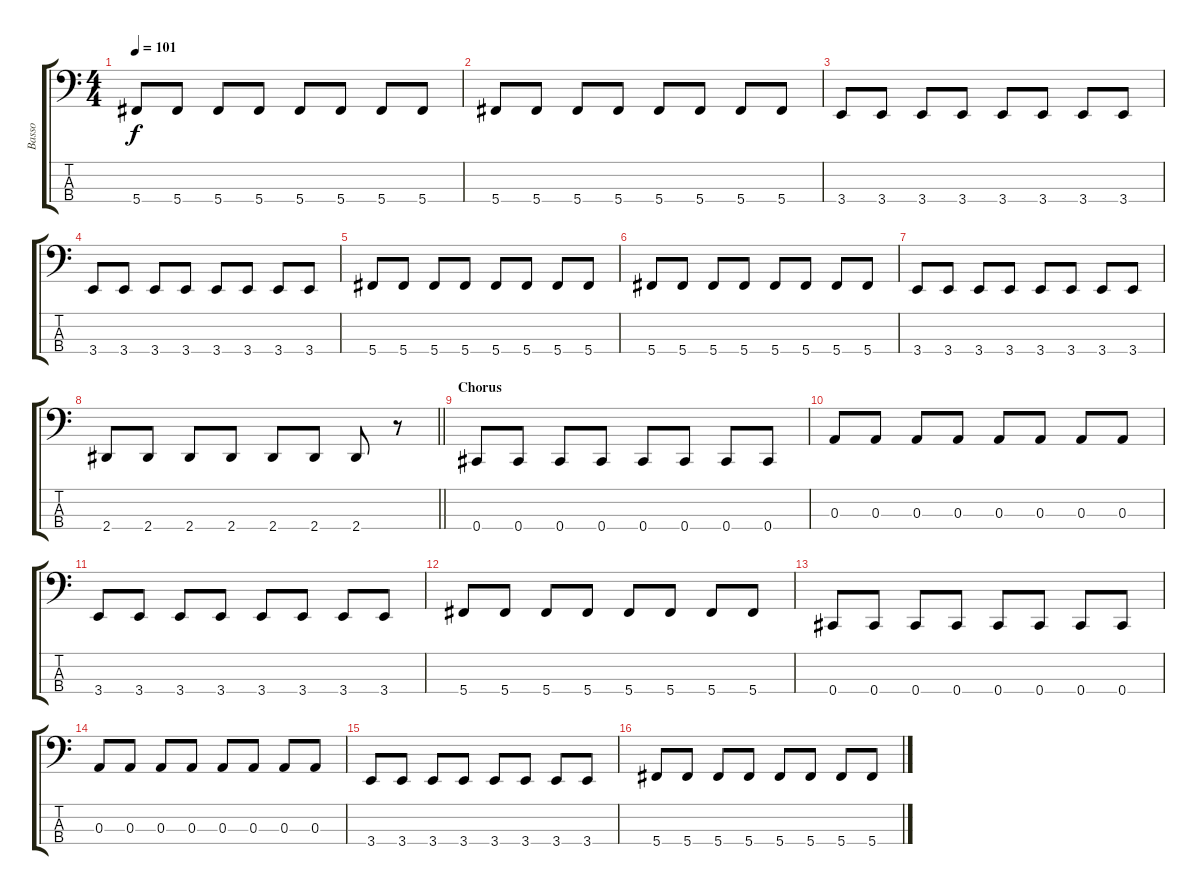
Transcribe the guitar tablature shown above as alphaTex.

\track ("Basso" "Basso") {instrument electricbassfinger}
\staff {score tabs}
\tuning (G2 D2 A1 Db1) {hide}
\ts (4 4)
\tempo 101
\clef f4
\ks c
5.4.8{dy f} 5.4.8 5.4.8 5.4.8 5.4.8 5.4.8 5.4.8 5.4.8 |
5.4.8 5.4.8 5.4.8 5.4.8 5.4.8 5.4.8 5.4.8 5.4.8 |
3.4.8 3.4.8 3.4.8 3.4.8 3.4.8 3.4.8 3.4.8 3.4.8 |
3.4.8 3.4.8 3.4.8 3.4.8 3.4.8 3.4.8 3.4.8 3.4.8 |
5.4.8 5.4.8 5.4.8 5.4.8 5.4.8 5.4.8 5.4.8 5.4.8 |
5.4.8 5.4.8 5.4.8 5.4.8 5.4.8 5.4.8 5.4.8 5.4.8 |
3.4.8 3.4.8 3.4.8 3.4.8 3.4.8 3.4.8 3.4.8 3.4.8 |
\barLineRight lightlight
2.4.8 2.4.8 2.4.8 2.4.8 2.4.8 2.4.8 2.4.8 r.8 |
\section ("" "Chorus")
0.4.8 0.4.8 0.4.8 0.4.8 0.4.8 0.4.8 0.4.8 0.4.8 |
0.3.8 0.3.8 0.3.8 0.3.8 0.3.8 0.3.8 0.3.8 0.3.8 |
3.4.8 3.4.8 3.4.8 3.4.8 3.4.8 3.4.8 3.4.8 3.4.8 |
5.4.8 5.4.8 5.4.8 5.4.8 5.4.8 5.4.8 5.4.8 5.4.8 |
0.4.8 0.4.8 0.4.8 0.4.8 0.4.8 0.4.8 0.4.8 0.4.8 |
0.3.8 0.3.8 0.3.8 0.3.8 0.3.8 0.3.8 0.3.8 0.3.8 |
3.4.8 3.4.8 3.4.8 3.4.8 3.4.8 3.4.8 3.4.8 3.4.8 |
5.4.8 5.4.8 5.4.8 5.4.8 5.4.8 5.4.8 5.4.8 5.4.8
